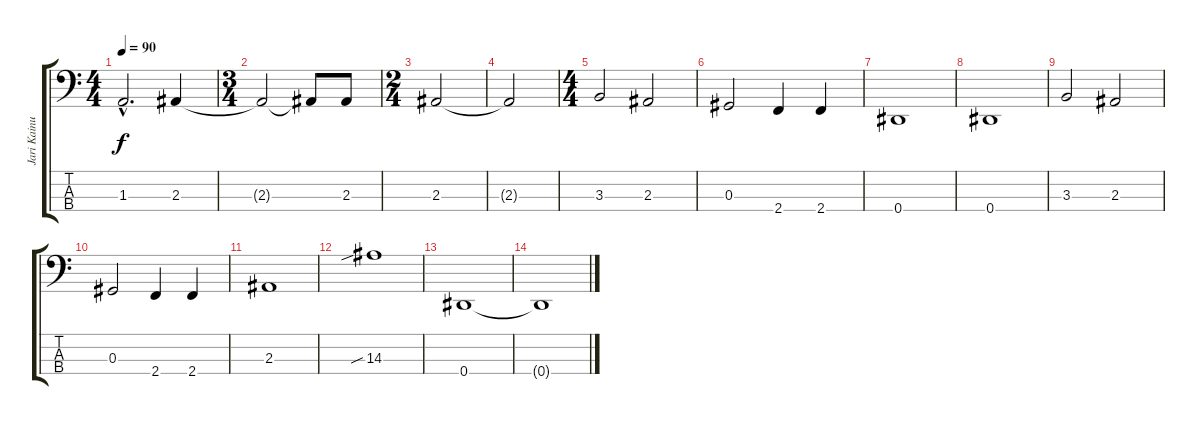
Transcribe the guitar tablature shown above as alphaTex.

\track ("Jari Kainulainen Bass" "Jari Kainu") {instrument synthbass2}
\staff {score tabs}
\tuning (Gb2 Db2 Ab1 Eb1) {hide}
\ts (4 4)
\tempo 90
\clef f4
\ks c
1.3{hac t}.2{d dy f} 2.3.4 |
\ts (3 4)
2.3{t}.2 2.3{t}.8 2.3.8 |
\ts (2 4)
2.3.2 |
2.3{t}.2 |
\ts (4 4)
3.3.2 2.3.2 |
0.3.2 2.4.4 2.4.4 |
0.4.1 |
0.4.1 |
3.3.2 2.3.2 |
0.3.2 2.4.4 2.4.4 |
2.3.1 |
14.3{sib}.1 |
0.4.1 |
0.4{t}.1
